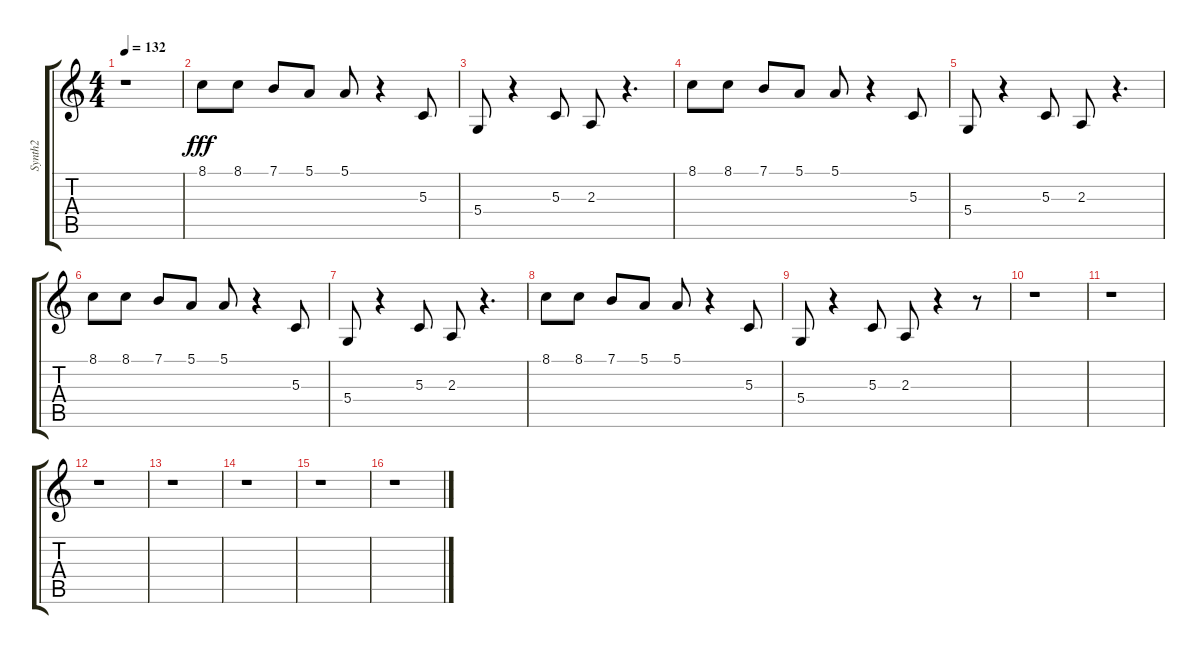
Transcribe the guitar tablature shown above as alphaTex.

\track ("Synth2" "Synth2") {instrument lead2sawtooth}
\staff {score tabs}
\tuning (E4 B3 G3 D3 A2 E2) {hide}
\ts (4 4)
\tempo 132
\clef g2
\ks c
r.1{dy fff} |
8.1.8 8.1.8 7.1.8 5.1.8 5.1.8 r.4 5.3.8 |
5.4.8 r.4 5.3.8 2.3.8 r.4{d} |
8.1.8 8.1.8 7.1.8 5.1.8 5.1.8 r.4 5.3.8 |
5.4.8 r.4 5.3.8 2.3.8 r.4{d} |
8.1.8 8.1.8 7.1.8 5.1.8 5.1.8 r.4 5.3.8 |
5.4.8 r.4 5.3.8 2.3.8 r.4{d} |
8.1.8 8.1.8 7.1.8 5.1.8 5.1.8 r.4 5.3.8 |
5.4.8 r.4 5.3.8 2.3.8 r.4 r.8 |
r.1 |
r.1 |
r.1 |
r.1 |
r.1 |
r.1 |
r.1
